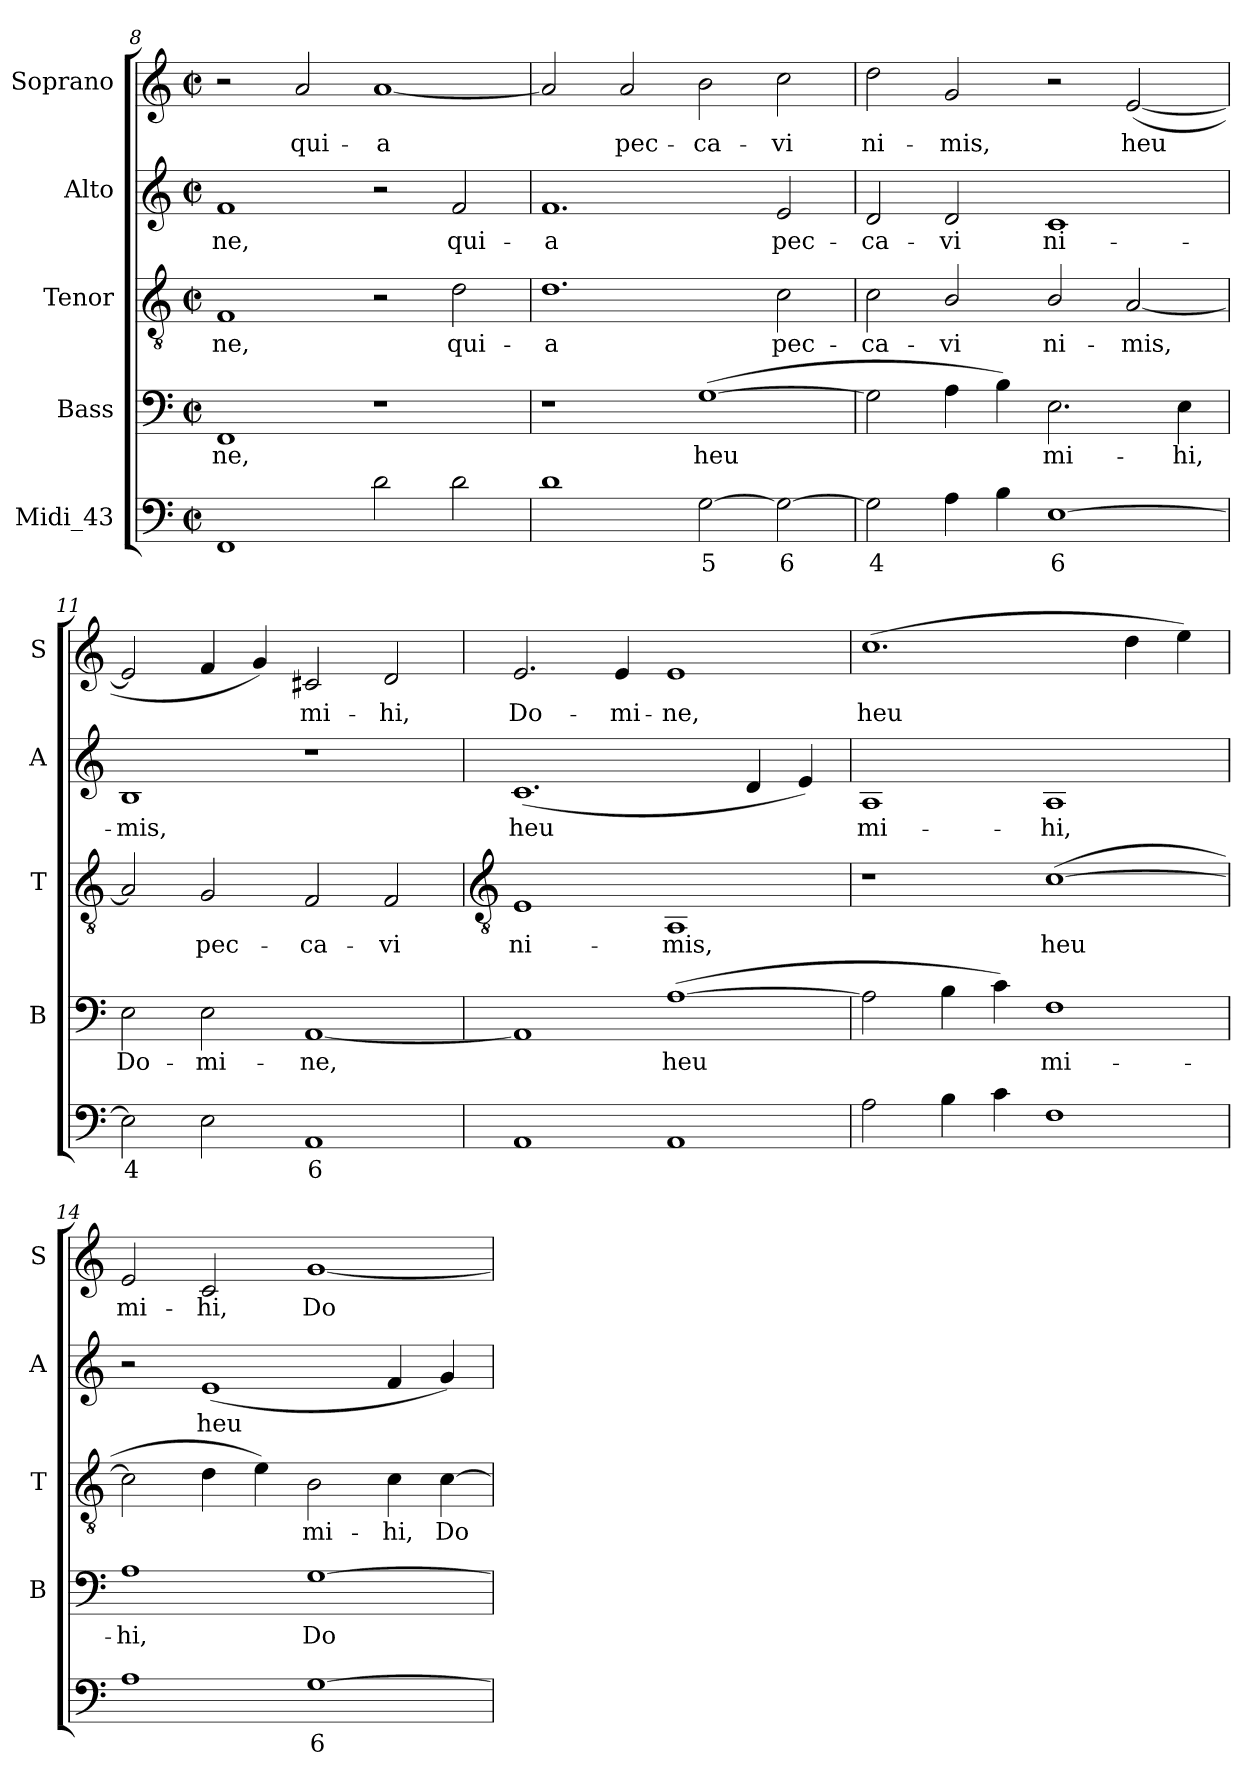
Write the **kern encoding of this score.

**kern	**text	**kern	**text	**kern	**text	**kern	**text	**kern	**text
*part5	*part5	*part4	*part4	*part3	*part3	*part2	*part2	*part1	*part1
*staff5	*staff5	*staff4	*staff4	*staff3	*staff3	*staff2	*staff2	*staff1	*staff1
*I"Midi_43	*	*I"Bass	*	*I"Tenor	*	*I"Alto	*	*I"Soprano	*
*	*	*I'B	*	*I'T	*	*I'A	*	*I'S	*
*clefF4	*	*clefF4	*	*clefGv2	*	*clefG2	*	*clefG2	*
*k[]	*	*k[]	*	*k[]	*	*k[]	*	*k[]	*
*C:	*	*C:	*	*C:	*	*C:	*	*C:	*
*M4/2	*	*M4/2	*	*M4/2	*	*M4/2	*	*M4/2	*
*met(c|)	*	*met(c|)	*	*met(c|)	*	*met(c|)	*	*met(c|)	*
=8	=8	=8	=8	=8	=8	=8	=8	=8	=8
!	!	!	!LO:LY:b	!	!LO:LY:b	!	!LO:LY:b	!	!
1FF	.	1FF	-ne,	1F	-ne,	1f	-ne,	2r	.
!	!	!	!	!	!	!	!	!	!LO:LY:b
.	.	.	.	.	.	.	.	2a	qui-
!	!	!	!	!	!	!	!	!	!LO:LY:b
2d	.	1r	.	2r	.	2r	.	[1a	-a
!	!	!	!	!	!LO:LY:b	!	!LO:LY:b	!	!
2d	.	.	.	2d	qui-	2f	qui-	.	.
=9	=9	=9	=9	=9	=9	=9	=9	=9	=9
!	!	!	!	!	!LO:LY:b	!	!LO:LY:b	!	!
1d	.	1r	.	1.d	-a	1.f	-a	2a]	.
!	!	!	!	!	!	!	!	!	!LO:LY:b
.	.	.	.	.	.	.	.	2a	pec-
!	!LO:LY:b	!	!LO:LY:b	!	!	!	!	!	!LO:LY:b
[2G	5	(>[1G	heu	.	.	.	.	2b	-ca-
!	!LO:LY:b	!	!	!	!LO:LY:b	!	!LO:LY:b	!	!LO:LY:b
2G_	6	.	.	2c	pec-	2e	pec-	2cc	-vi
=10	=10	=10	=10	=10	=10	=10	=10	=10	=10
!	!LO:LY:b	!	!	!	!LO:LY:b	!	!LO:LY:b	!	!LO:LY:b
2G]	4	2G]	.	2c	-ca-	2d	-ca-	2dd	ni-
!	!	!	!	!	!LO:LY:b	!	!LO:LY:b	!	!LO:LY:b
4A	.	4A	.	2B/	-vi	2d	-vi	2g	-mis,
4B	.	4B)	.	.	.	.	.	.	.
!	!LO:LY:b	!	!LO:LY:b	!	!LO:LY:b	!	!LO:LY:b	!	!
[1E	6	2.E	mi-	2B/	ni-	1c	ni-	2r	.
!	!	!	!	!	!LO:LY:b	!	!	!	!LO:LY:b
.	.	.	.	[2A	-mis,	.	.	(<[2e	heu
!	!	!	!LO:LY:b	!	!	!	!	!	!
.	.	4E	-hi,	.	.	.	.	.	.
=11	=11	=11	=11	=11	=11	=11	=11	=11	=11
!	!LO:LY:b	!	!LO:LY:b	!	!	!	!LO:LY:b	!	!
2E]	4	2E	Do-	2A]	.	1B	-mis,	2e]	.
!	!	!	!LO:LY:b	!	!LO:LY:b	!	!	!	!
2E	.	2E	-mi-	2G	pec-	.	.	4f	.
.	.	.	.	.	.	.	.	4g)	.
!	!LO:LY:b	!	!LO:LY:b	!	!LO:LY:b	!	!	!	!LO:LY:b
1AA	6	[1AA	-ne,	2F	-ca-	1r	.	2c#X	mi-
!	!	!	!	!	!LO:LY:b	!	!	!	!LO:LY:b
.	.	.	.	2F	-vi	.	.	2d	-hi,
!!LO:LB:g=z
=12	=12	=12	=12	=12	=12	=12	=12	=12	=12
*	*	*	*	*clefGv2	*	*	*	*	*
!	!	!	!	!	!LO:LY:b	!	!LO:LY:b	!	!LO:LY:b
1AA	.	1AA]	.	1E	ni-	(<1.c	heu	2.e	Do-
!	!	!	!	!	!	!	!	!	!LO:LY:b
.	.	.	.	.	.	.	.	4e	-mi-
!	!	!	!LO:LY:b	!	!LO:LY:b	!	!	!	!LO:LY:b
1AA	.	(>[1A	heu	1AA	-mis,	.	.	1e	-ne,
.	.	.	.	.	.	4d	.	.	.
.	.	.	.	.	.	4e)	.	.	.
=13	=13	=13	=13	=13	=13	=13	=13	=13	=13
!	!	!	!	!	!	!	!LO:LY:b	!	!LO:LY:b
2A	.	2A]	.	1r	.	1A	mi-	(>1.cc	heu
4B	.	4B	.	.	.	.	.	.	.
4c	.	4c)	.	.	.	.	.	.	.
!	!	!	!LO:LY:b	!	!LO:LY:b	!	!LO:LY:b	!	!
1F	.	1F	mi-	(>[1c	heu	1A	-hi,	.	.
.	.	.	.	.	.	.	.	4dd	.
.	.	.	.	.	.	.	.	4ee)	.
=14	=14	=14	=14	=14	=14	=14	=14	=14	=14
!	!	!	!LO:LY:b	!	!	!	!	!	!LO:LY:b
1A	.	1A	-hi,	2c]	.	2r	.	2e	mi-
!	!	!	!	!	!	!	!LO:LY:b	!	!LO:LY:b
.	.	.	.	4d	.	(<1e	heu	2c	-hi,
.	.	.	.	4e)	.	.	.	.	.
!	!LO:LY:b	!	!LO:LY:b	!	!LO:LY:b	!	!	!	!LO:LY:b
[1G	6	[1G	Do-	2B	mi-	.	.	[1g	Do-
!	!	!	!	!	!LO:LY:b	!	!	!	!
.	.	.	.	4c	-hi,	4f	.	.	.
!	!	!	!	!	!LO:LY:b	!	!	!	!
.	.	.	.	[4c	Do-	4g)	.	.	.
=	=	=	=	=	=	=	=	=	=
*-	*-	*-	*-	*-	*-	*-	*-	*-	*-
